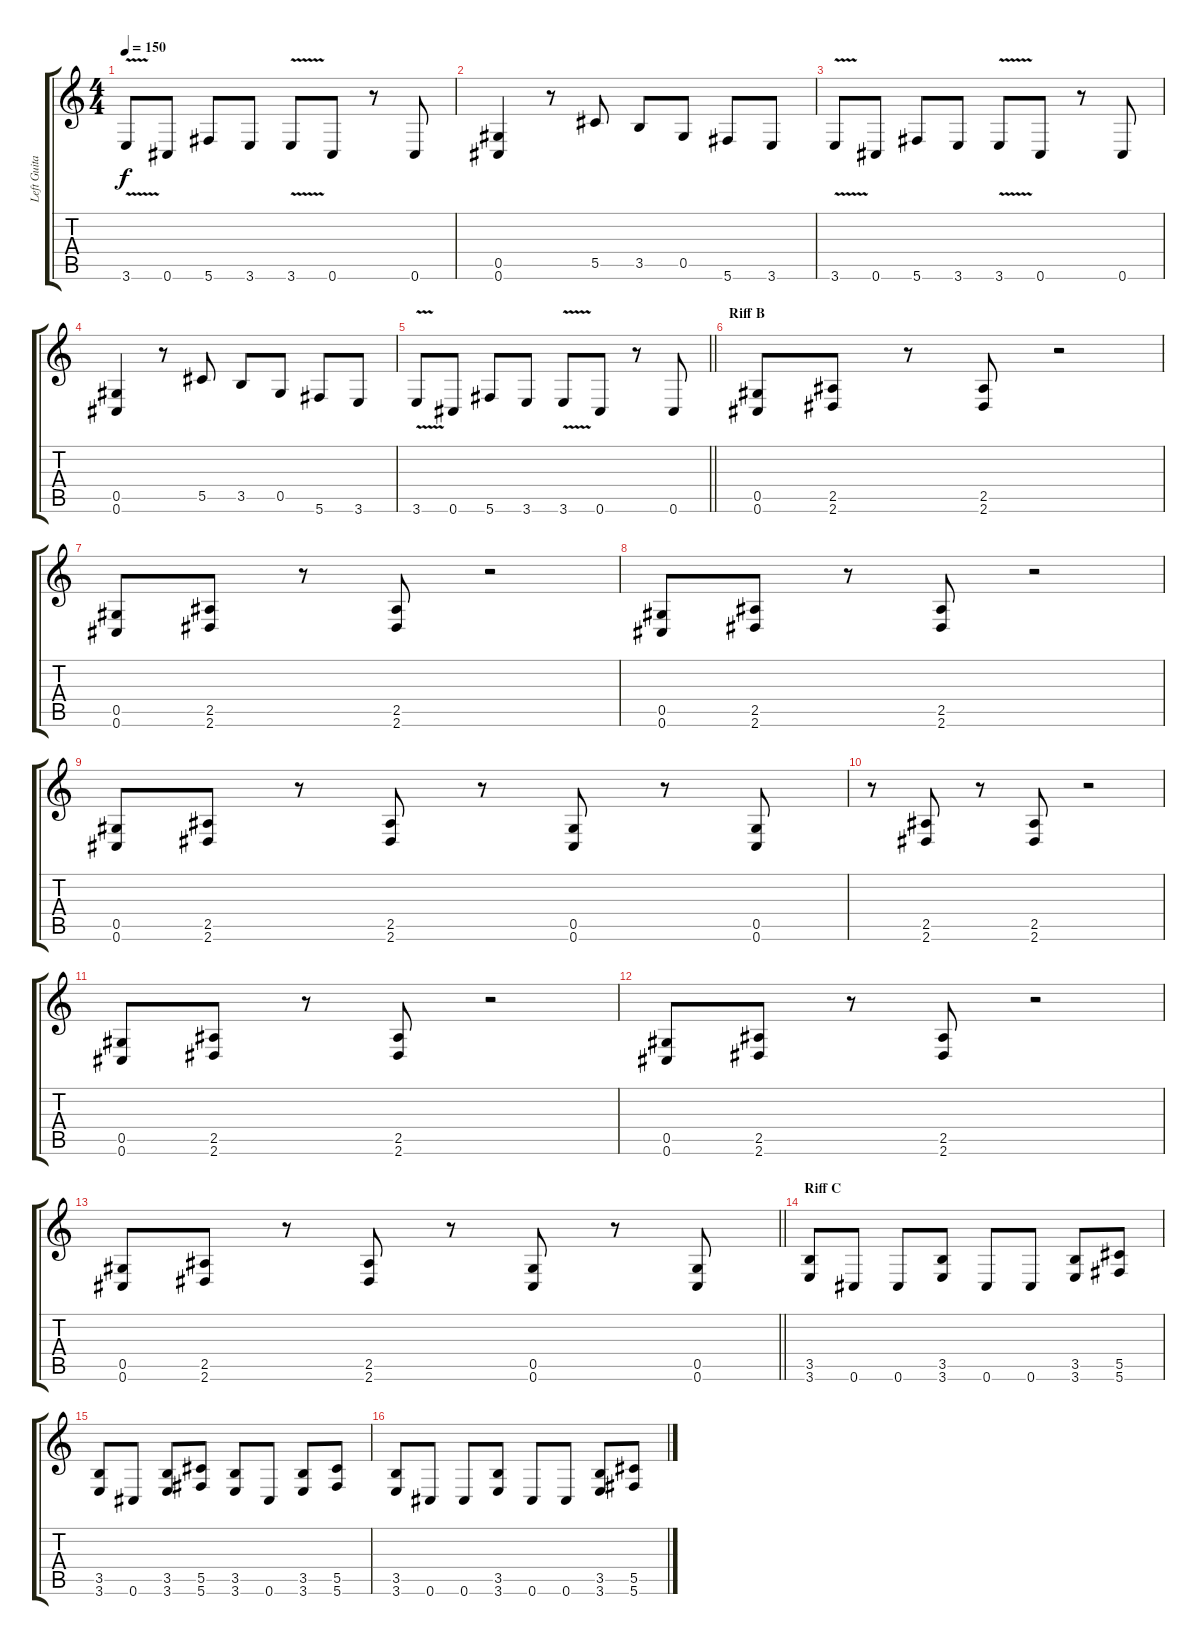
\track ("Left Guitar" "Left Guita") {instrument distortionguitar}
\staff {score tabs}
\tuning (Eb4 Bb3 Gb3 Db3 Ab2 Db2) {hide}
\ts (4 4)
\tempo 150
\clef g2
\ks c
3.6{v}.8{dy f} 0.6.8 5.6.8 3.6.8 3.6{v}.8 0.6.8 r.8 0.6.8 |
(0.5 0.6).4 r.8 5.5.8 3.5.8 0.5.8 5.6.8 3.6.8 |
3.6{v}.8 0.6.8 5.6.8 3.6.8 3.6{v}.8 0.6.8 r.8 0.6.8 |
(0.5 0.6).4 r.8 5.5.8 3.5.8 0.5.8 5.6.8 3.6.8 |
\barLineRight lightlight
3.6{v}.8 0.6.8 5.6.8 3.6.8 3.6{v}.8 0.6.8 r.8 0.6.8 |
\section ("" "Riff B")
(0.5 0.6).8 (2.5 2.6).8 r.8 (2.5 2.6).8 r.2 |
(0.5 0.6).8 (2.5 2.6).8 r.8 (2.5 2.6).8 r.2 |
(0.5 0.6).8 (2.5 2.6).8 r.8 (2.5 2.6).8 r.2 |
(0.5 0.6).8 (2.5 2.6).8 r.8 (2.5 2.6).8 r.8 (0.5 0.6).8 r.8 (0.5 0.6).8 |
r.8 (2.5 2.6).8 r.8 (2.5 2.6).8 r.2 |
(0.5 0.6).8 (2.5 2.6).8 r.8 (2.5 2.6).8 r.2 |
(0.5 0.6).8 (2.5 2.6).8 r.8 (2.5 2.6).8 r.2 |
\barLineRight lightlight
(0.5 0.6).8 (2.5 2.6).8 r.8 (2.5 2.6).8 r.8 (0.5 0.6).8 r.8 (0.5 0.6).8 |
\section ("" "Riff C")
(3.5 3.6).8 0.6.8 0.6.8 (3.5 3.6).8 0.6.8 0.6.8 (3.5 3.6).8 (5.5 5.6).8 |
(3.5 3.6).8 0.6.8 (3.5 3.6).8 (5.5 5.6).8 (3.5 3.6).8 0.6.8 (3.5 3.6).8 (5.5 5.6).8 |
(3.5 3.6).8 0.6.8 0.6.8 (3.5 3.6).8 0.6.8 0.6.8 (3.5 3.6).8 (5.5 5.6).8
